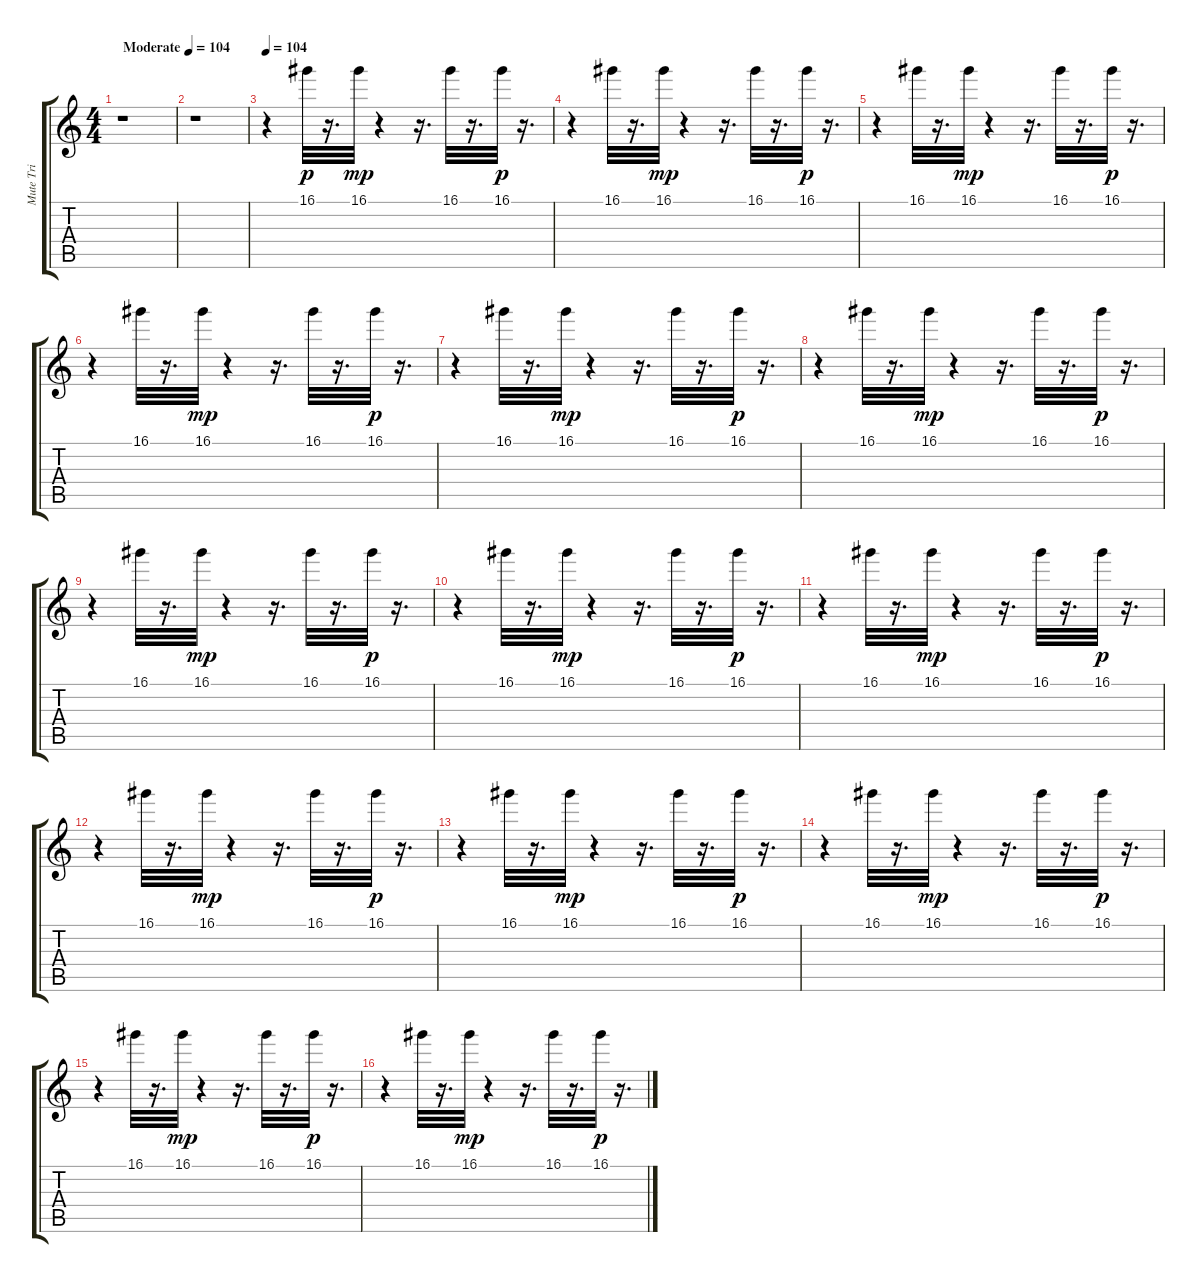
\track ("  Mute Triangle" "  Mute Tri") {instrument acousticguitarsteel}
\staff {score tabs}
\tuning (E4 B3 G3 D3 A2 E2) {hide}
\ts (4 4)
\tempo (104 "Moderate")
\clef g2
\ks c
r.1{dy p instrument acousticguitarsteel} |
r.1 |
\tempo 104
r.4 16.1.32 r.16{d} 16.1.32{dy mp} r.4 r.16{d} 16.1.32 r.16{d} 16.1.32{dy p} r.16{d} |
r.4 16.1.32 r.16{d} 16.1.32{dy mp} r.4 r.16{d} 16.1.32 r.16{d} 16.1.32{dy p} r.16{d} |
r.4 16.1.32 r.16{d} 16.1.32{dy mp} r.4 r.16{d} 16.1.32 r.16{d} 16.1.32{dy p} r.16{d} |
r.4 16.1.32 r.16{d} 16.1.32{dy mp} r.4 r.16{d} 16.1.32 r.16{d} 16.1.32{dy p} r.16{d} |
r.4 16.1.32 r.16{d} 16.1.32{dy mp} r.4 r.16{d} 16.1.32 r.16{d} 16.1.32{dy p} r.16{d} |
r.4 16.1.32 r.16{d} 16.1.32{dy mp} r.4 r.16{d} 16.1.32 r.16{d} 16.1.32{dy p} r.16{d} |
r.4 16.1.32 r.16{d} 16.1.32{dy mp} r.4 r.16{d} 16.1.32 r.16{d} 16.1.32{dy p} r.16{d} |
r.4 16.1.32 r.16{d} 16.1.32{dy mp} r.4 r.16{d} 16.1.32 r.16{d} 16.1.32{dy p} r.16{d} |
r.4 16.1.32 r.16{d} 16.1.32{dy mp} r.4 r.16{d} 16.1.32 r.16{d} 16.1.32{dy p} r.16{d} |
r.4 16.1.32 r.16{d} 16.1.32{dy mp} r.4 r.16{d} 16.1.32 r.16{d} 16.1.32{dy p} r.16{d} |
r.4 16.1.32 r.16{d} 16.1.32{dy mp} r.4 r.16{d} 16.1.32 r.16{d} 16.1.32{dy p} r.16{d} |
r.4 16.1.32 r.16{d} 16.1.32{dy mp} r.4 r.16{d} 16.1.32 r.16{d} 16.1.32{dy p} r.16{d} |
r.4 16.1.32 r.16{d} 16.1.32{dy mp} r.4 r.16{d} 16.1.32 r.16{d} 16.1.32{dy p} r.16{d} |
r.4 16.1.32 r.16{d} 16.1.32{dy mp} r.4 r.16{d} 16.1.32 r.16{d} 16.1.32{dy p} r.16{d}
